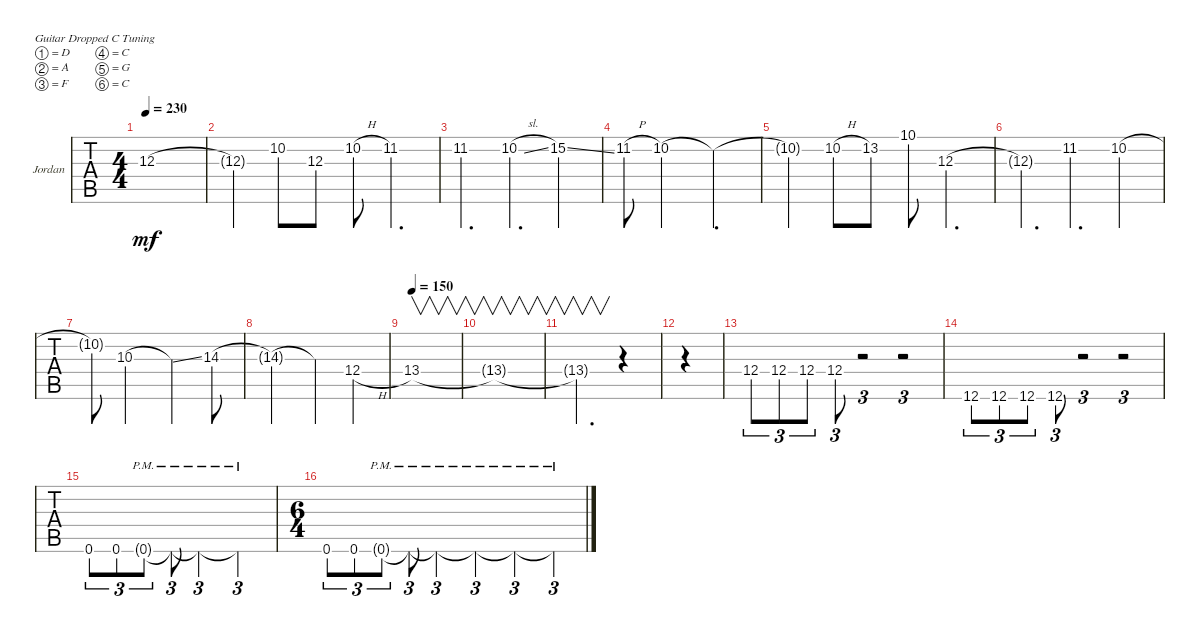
\bracketExtendMode groupsimilarinstruments
\firstSystemTrackNameOrientation horizontal
\otherSystemsTrackNameOrientation horizontal
\track ("Jid-Lee" "Jordan") {instrument overdrivenguitar}
\staff {tabs}
\tuning (D4 A3 F3 C3 G2 C2)
\ts (4 4)
\tempo 230
\clef g2
\ks c
12.3{t}.1{dy mf} |
12.3{t}.4 10.2.8 12.3.8 10.2{h}.8 11.2.4{d} |
11.2.4{d} 10.2{sl}.4{d} 15.2{ss}.4 |
11.2{h}.8 10.2.2 10.2{t}.4{d} |
10.2{t}.4 10.2{h}.8 13.2.8 10.1.8 12.3.4{d} |
12.3{t}.4{d} 11.2.4{d} 10.2.4 |
10.2{t}.8 10.3.2 10.3{ss t}.4 14.3.8 |
14.3{t}.2 14.3{t}.4 12.4{h}.4 |
\tempo (150 0.03125)
13.4.1{v} |
13.4{t}.1{v} |
13.4{t}.2{v d} r.4 |
|
12.4.8{tu (3 2)} 12.4.8{tu (3 2)} 12.4.8{tu (3 2)} 12.4.8{tu (3 2)} r.2{tu (3 2)} r.2{tu (3 2)} |
12.6.8{tu (3 2)} 12.6.8{tu (3 2)} 12.6.8{tu (3 2)} 12.6.8{tu (3 2)} r.2{tu (3 2)} r.2{tu (3 2)} |
0.6.8{tu (3 2)} 0.6.8{tu (3 2)} 0.6{g pm}.8{tu (3 2)} 0.6{pm t}.8{tu (3 2)} 0.6{pm t}.2{tu (3 2)} 0.6{pm t}.2{tu (3 2)} |
\ts (6 4)
0.6.8{tu (3 2)} 0.6.8{tu (3 2)} 0.6{g pm}.8{tu (3 2)} 0.6{pm t}.8{tu (3 2)} 0.6{pm t}.2{tu (3 2)} 0.6{pm t}.2{tu (3 2)} 0.6{pm t}.2{tu (3 2)} 0.6{pm t}.4{tu (3 2)}
